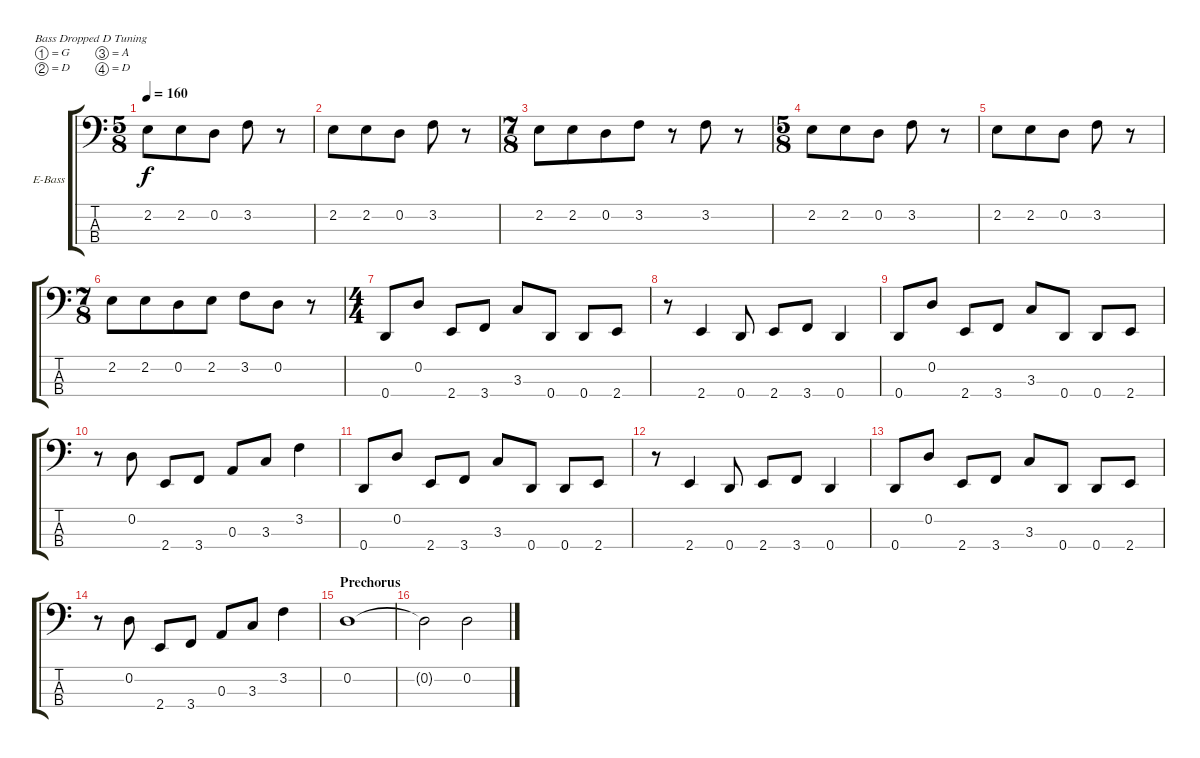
\bracketExtendMode groupsimilarinstruments
\firstSystemTrackNameOrientation horizontal
\otherSystemsTrackNameOrientation horizontal
\track ("Bass" "E-Bass") {instrument electricbassfinger}
\staff {score tabs}
\tuning (G2 D2 A1 D1)
\ts (5 8)
\tempo 160
\clef f4
\ks c
2.2.8{dy f} 2.2.8 0.2.8 3.2.8 r.8 |
2.2.8 2.2.8 0.2.8 3.2.8 r.8 |
\ts (7 8)
2.2.8 2.2.8 0.2.8 3.2.8 r.8 3.2.8 r.8 |
\ts (5 8)
2.2.8 2.2.8 0.2.8 3.2.8 r.8 |
2.2.8 2.2.8 0.2.8 3.2.8 r.8 |
\ts (7 8)
2.2.8 2.2.8 0.2.8 2.2.8 3.2.8 0.2.8 r.8 |
\ts (4 4)
0.4.8 0.2.8 2.4.8 3.4.8 3.3.8 0.4.8 0.4.8 2.4.8 |
r.8 2.4.4 0.4.8 2.4.8 3.4.8 0.4.4 |
0.4.8 0.2.8 2.4.8 3.4.8 3.3.8 0.4.8 0.4.8 2.4.8 |
r.8 0.2.8 2.4.8 3.4.8 0.3.8 3.3.8 3.2.4 |
0.4.8 0.2.8 2.4.8 3.4.8 3.3.8 0.4.8 0.4.8 2.4.8 |
r.8 2.4.4 0.4.8 2.4.8 3.4.8 0.4.4 |
0.4.8 0.2.8 2.4.8 3.4.8 3.3.8 0.4.8 0.4.8 2.4.8 |
r.8 0.2.8 2.4.8 3.4.8 0.3.8 3.3.8 3.2.4 |
\section ("" "Prechorus")
0.2.1 |
0.2{t}.2 0.2.2
